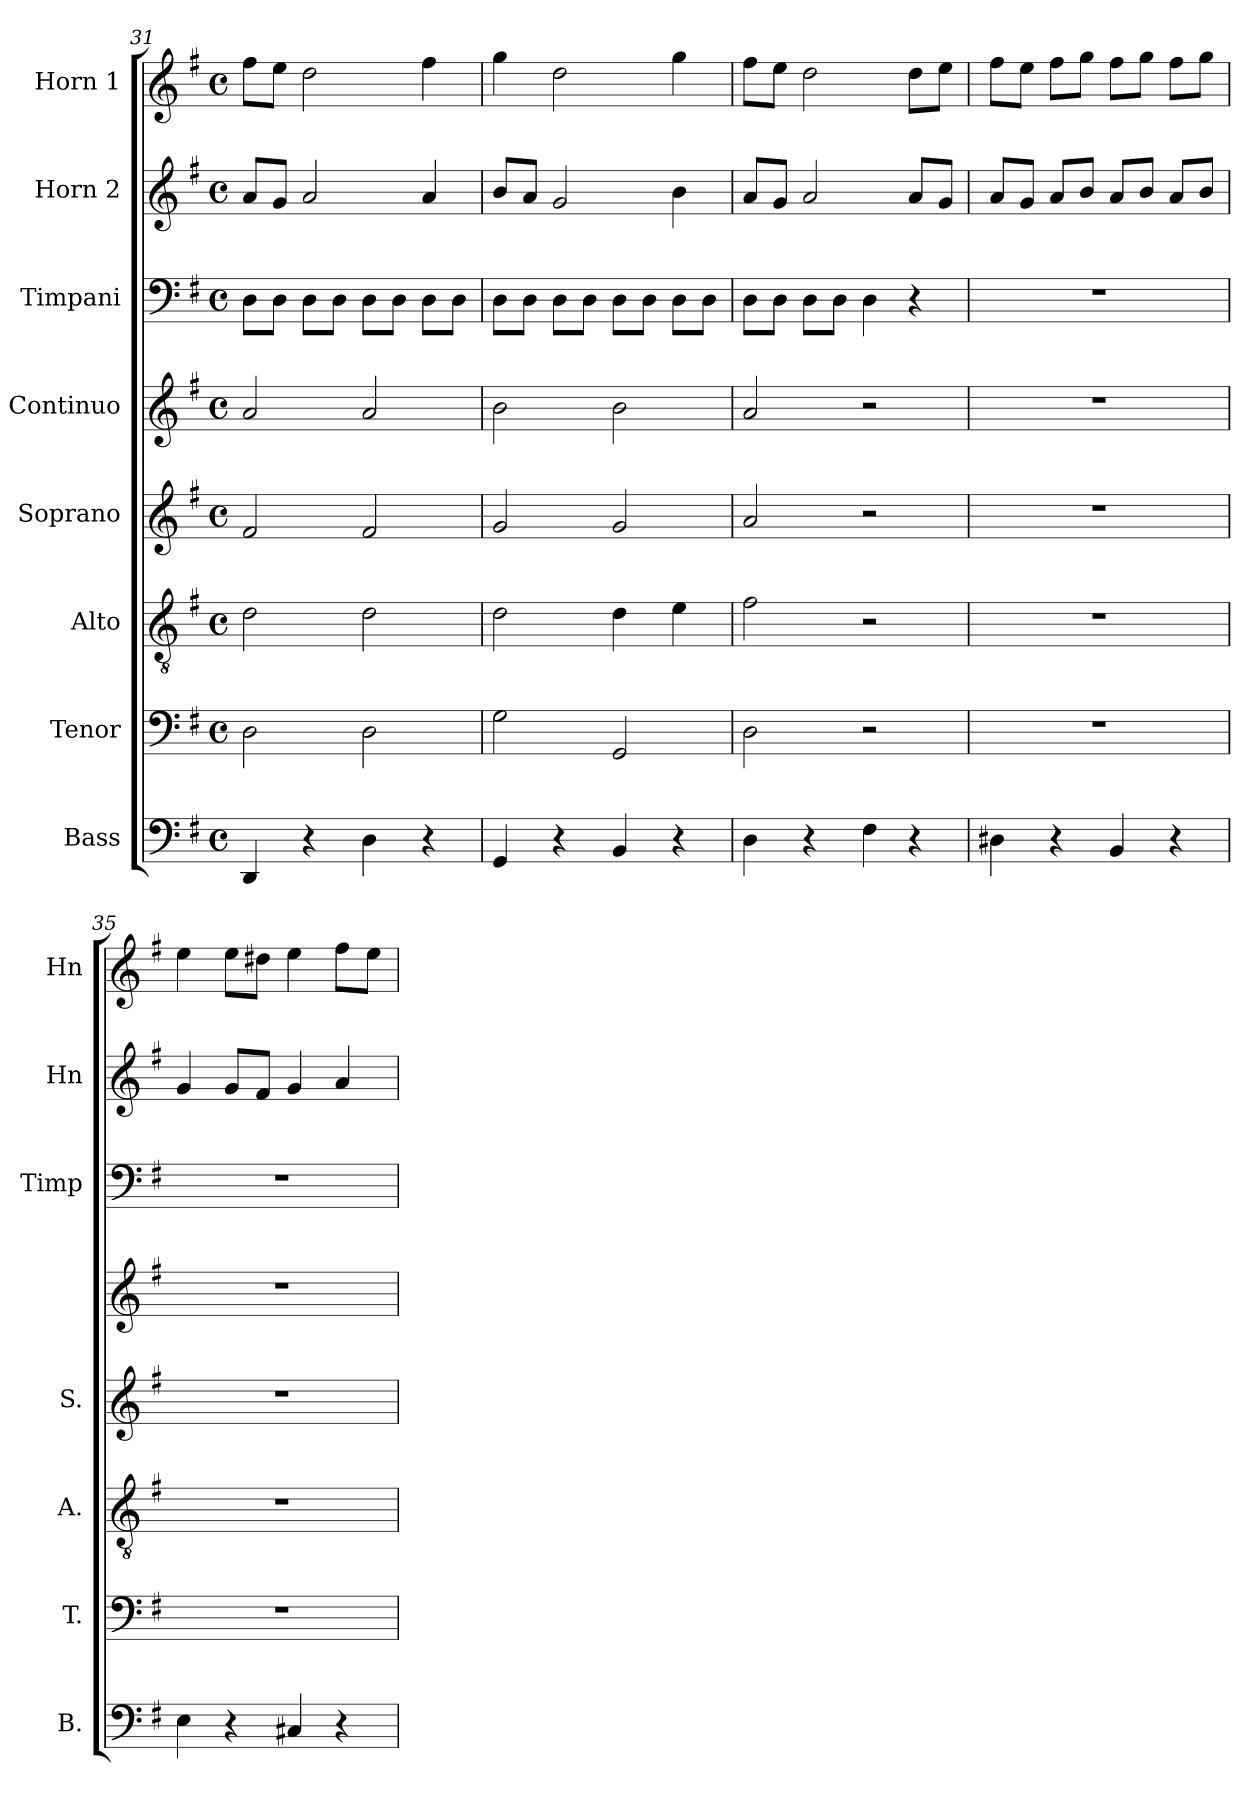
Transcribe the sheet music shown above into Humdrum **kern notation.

**kern	**kern	**kern	**kern	**kern	**kern	**kern	**kern
*part8	*part7	*part6	*part5	*part4	*part3	*part2	*part1
*staff8	*staff7	*staff6	*staff5	*staff4	*staff3	*staff2	*staff1
*I"Bass	*I"Tenor	*I"Alto	*I"Soprano	*I"Continuo	*I"Timpani	*I"Horn 2	*I"Horn 1
*I'B.	*I'T.	*I'A.	*I'S.	*	*I'Timp	*I'Hn	*I'Hn
!!LO:PB:g=z
*clefF4	*clefF4	*clefGv2	*clefG2	*clefG2	*clefF4	*clefG2	*clefG2
*	*	*	*	*	*	*ITrd4c7	*ITrd4c7
*k[f#]	*k[f#]	*k[f#]	*k[f#]	*k[f#]	*k[f#]	*k[]	*k[]
*G:	*G:	*G:	*G:	*G:	*G:	*C:	*C:
*M4/4	*M4/4	*M4/4	*M4/4	*M4/4	*M4/4	*M4/4	*M4/4
*met(c)	*met(c)	*met(c)	*met(c)	*met(c)	*met(c)	*met(c)	*met(c)
=31	=31	=31	=31	=31	=31	=31	=31
4DD/	2D\	2d\	2f#/	2a/	8D\L	8d/L	8b\L
.	.	.	.	.	8D\J	8c/J	8a\J
4r	.	.	.	.	8D\L	2d/	2g\
.	.	.	.	.	8D\J	.	.
4D\	2D\	2d\	2f#/	2a/	8D\L	.	.
.	.	.	.	.	8D\J	.	.
4r	.	.	.	.	8D\L	4d/	4b\
.	.	.	.	.	8D\J	.	.
=32	=32	=32	=32	=32	=32	=32	=32
4GG/	2G\	2d\	2g/	2b\	8D\L	8e/L	4cc\
.	.	.	.	.	8D\J	8d/J	.
4r	.	.	.	.	8D\L	2c/	2g\
.	.	.	.	.	8D\J	.	.
4BB/	2GG/	4d\	2g/	2b\	8D\L	.	.
.	.	.	.	.	8D\J	.	.
4r	.	4e\	.	.	8D\L	4e\	4cc\
.	.	.	.	.	8D\J	.	.
=33	=33	=33	=33	=33	=33	=33	=33
4D\	2D\	2f#\	2a/	2a/	8D\L	8d/L	8b\L
.	.	.	.	.	8D\J	8c/J	8a\J
4r	.	.	.	.	8D\L	2d/	2g\
.	.	.	.	.	8D\J	.	.
4F#\	2r	2r	2r	2r	4D\	.	.
4r	.	.	.	.	4r	8d/L	8g\L
.	.	.	.	.	.	8c/J	8a\J
=34	=34	=34	=34	=34	=34	=34	=34
4D#X\	1r	1r	1r	1r	1r	8d/L	8b\L
.	.	.	.	.	.	8c/J	8a\J
4r	.	.	.	.	.	8d/L	8b\L
.	.	.	.	.	.	8e/J	8cc\J
4BB/	.	.	.	.	.	8d/L	8b\L
.	.	.	.	.	.	8e/J	8cc\J
4r	.	.	.	.	.	8d/L	8b\L
.	.	.	.	.	.	8e/J	8cc\J
=35	=35	=35	=35	=35	=35	=35	=35
4E\	1r	1r	1r	1r	1r	4c/	4a\
4r	.	.	.	.	.	8c/L	8a\L
.	.	.	.	.	.	8B/J	8g#X\J
4C#X/	.	.	.	.	.	4c/	4a\
4r	.	.	.	.	.	4d/	8b\L
.	.	.	.	.	.	.	8a\J
=	=	=	=	=	=	=	=
*-	*-	*-	*-	*-	*-	*-	*-
